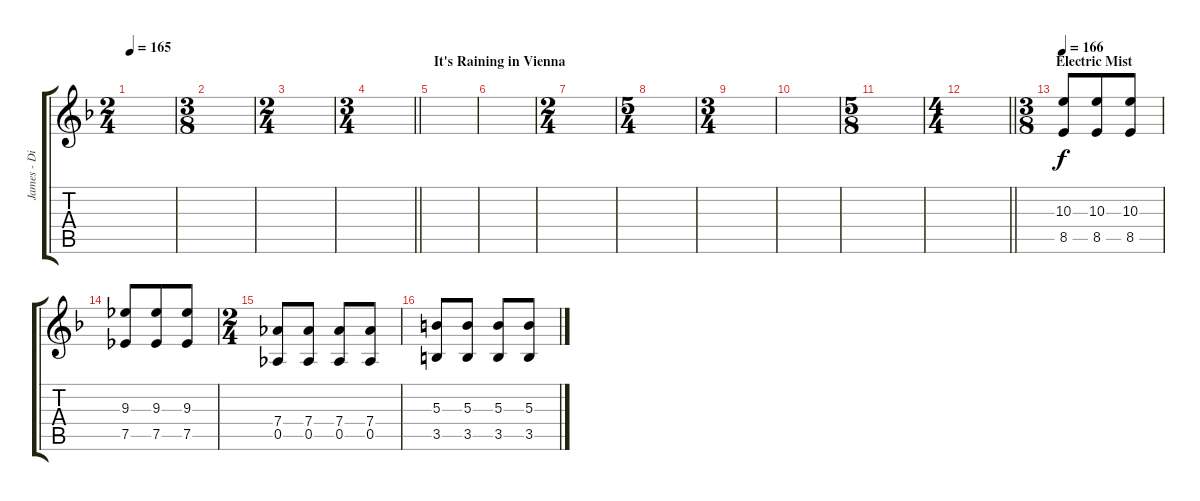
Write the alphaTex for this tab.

\track ("James - Dist. Guitar" "James - Di") {instrument overdrivenguitar}
\staff {score tabs}
\tuning (Eb4 Bb3 Gb3 Db3 Ab2 Db2) {hide}
\ts (2 4)
\tempo 165
\clef g2
\ks dminor
|
\ts (3 8)
|
\ts (2 4)
|
\ts (3 4)
\barLineRight lightlight
|
\section ("" "It's Raining in Vienna")
|
|
\ts (2 4)
|
\ts (5 4)
|
\ts (3 4)
|
|
\ts (5 8)
|
\ts (4 4)
\barLineRight lightlight
|
\ts (3 8)
\section ("" "Electric Mist")
\tempo 166
(10.3 8.5).8 (10.3 8.5).8 (10.3 8.5).8 |
(9.3 7.5).8 (9.3 7.5).8 (9.3 7.5).8 |
\ts (2 4)
(7.4 0.5).8 (7.4 0.5).8 (7.4 0.5).8 (7.4 0.5).8 |
(5.3 3.5).8 (5.3 3.5).8 (5.3 3.5).8 (5.3 3.5).8
